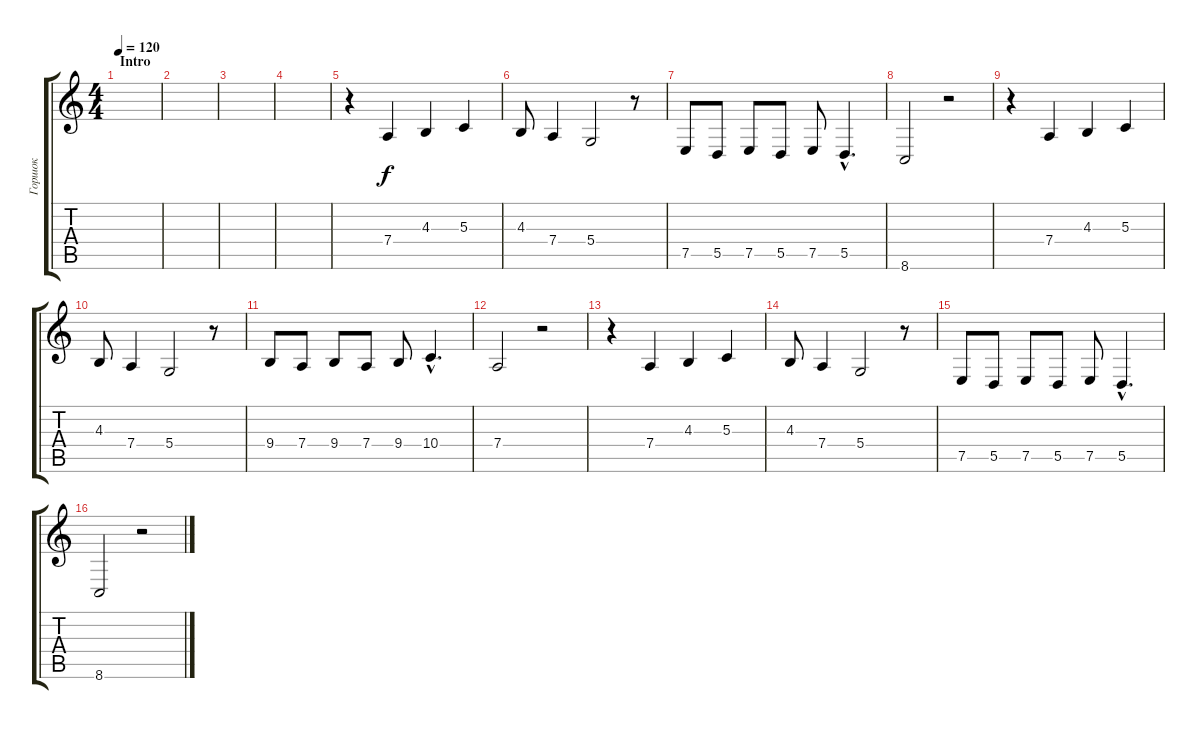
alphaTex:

\track ("Горшок" "Горшок") {instrument stringensemble1}
\staff {score tabs}
\tuning (E4 B3 G3 D3 A2 E2) {hide}
\ts (4 4)
\section ("" "Intro")
\tempo 120
\clef g2
\ks c
|
|
|
|
r.4 7.4.4 4.3.4 5.3.4 |
4.3.8 7.4.4 5.4.2 r.8 |
7.5.8 5.5.8 7.5.8 5.5.8 7.5.8 5.5{hac}.4{d} |
8.6.2 r.2 |
r.4 7.4.4 4.3.4 5.3.4 |
4.3.8 7.4.4 5.4.2 r.8 |
9.4.8 7.4.8 9.4.8 7.4.8 9.4.8 10.4{hac}.4{d} |
7.4.2 r.2 |
r.4 7.4.4 4.3.4 5.3.4 |
4.3.8 7.4.4 5.4.2 r.8 |
7.5.8 5.5.8 7.5.8 5.5.8 7.5.8 5.5{hac}.4{d} |
8.6.2 r.2
